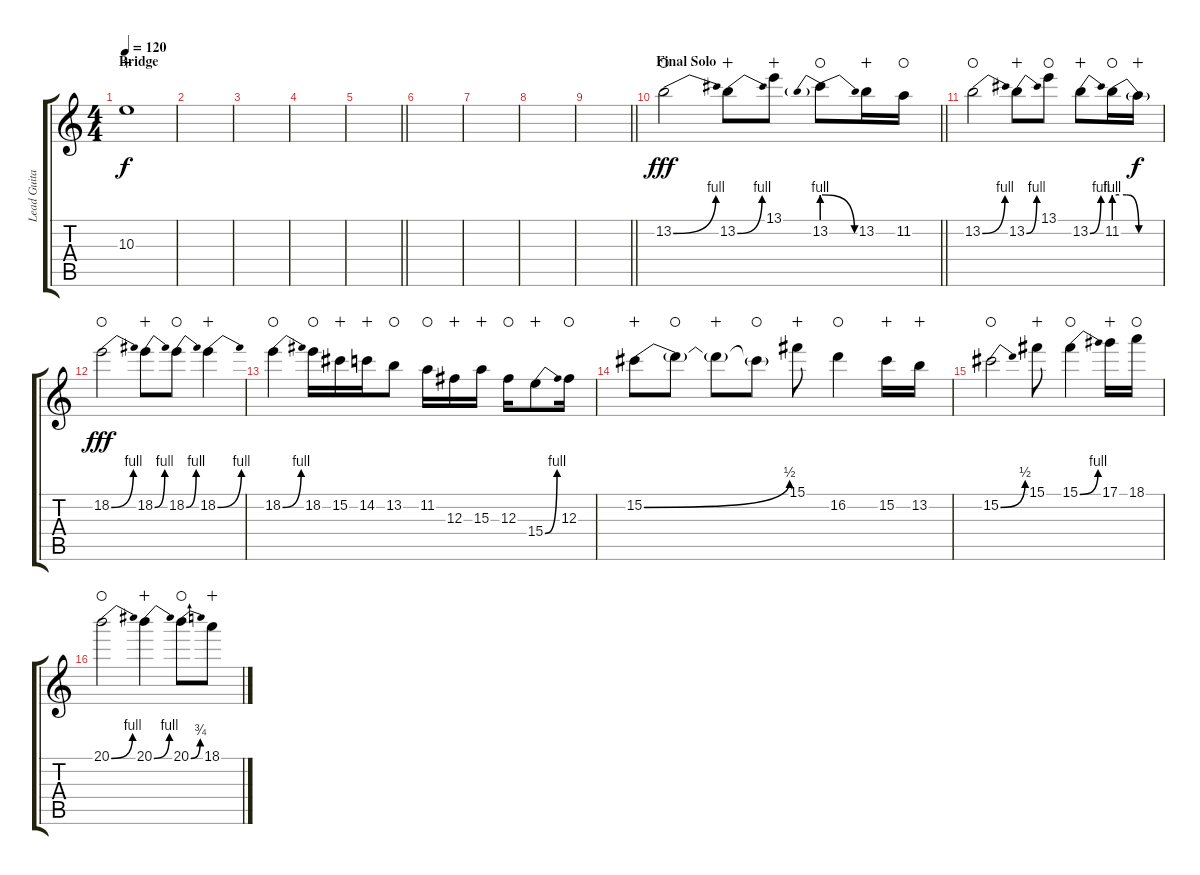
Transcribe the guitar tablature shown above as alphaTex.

\track ("Lead Guitar (Joel Carli)" "Lead Guita") {instrument distortionguitar}
\staff {score tabs}
\tuning (Eb4 Bb3 Gb3 Db3 Ab2 Eb2) {hide}
\ts (4 4)
\section ("" "Bridge")
\tempo 120
\clef g2
\ks c
10.3{t}.1{dy f wahc} |
|
|
|
\barLineRight lightlight
|
|
|
|
\barLineRight lightlight
|
\section ("" "Final Solo")
\barLineRight lightlight
13.2{be (bend 0 0 60 4)}.2{dy fff instrument distortionguitar waho} 13.2{be (bend 0 0 60 4)}.8{wahc} 13.1.8{wahc} 13.2{be (prebendrelease 0 4 60 0)}.8{waho} 13.2.16{wahc} 11.2.16{waho} |
13.2{be (bend 0 0 60 4)}.2{waho} 13.2{be (bend 0 0 60 4)}.8{wahc} 13.1.8{waho} 13.2{be (bend 0 0 60 4)}.8{wahc} 11.2{be (custom 0 4 15 4 30 0 60 0)}.16{waho} 11.2{t}.16{dy f wahc} |
18.2{be (bend 0 0 60 4)}.2{dy fff waho} 18.2{be (bend 0 0 60 4)}.8{wahc} 18.2{be (bend 0 0 60 4)}.8{waho} 18.2{be (bend 0 0 60 4)}.4{wahc} |
18.2{be (bend 0 0 60 4)}.4{waho} 18.2.16{waho} 15.2.16{wahc} 14.2.16{wahc} 13.2.8{waho} 11.2.16{waho} 12.3.16{wahc} 15.3.16{wahc} 12.3.16{waho} 15.4{be (bend 0 0 60 4)}.8{wahc} 12.3.16{waho} |
15.2{be (bend 0 0 60 2)}.8{wahc} 15.2{t}.8{waho} 15.2{t}.8{wahc} 15.2{t}.8{waho} 15.1.8{wahc} 16.2.4{waho} 15.2.16{wahc} 13.2.16{wahc} |
15.2{be (bend 0 0 60 2)}.2{waho} 15.1.8{wahc} 15.1{be (bend 0 0 60 4)}.4{waho} 17.1.16{wahc} 18.1.16{waho} |
20.1{be (bend 0 0 60 4)}.2{waho} 20.1{be (bend 0 0 60 4)}.4{wahc} 20.1{be (bend 0 0 60 3)}.8{waho} 18.1.8{wahc}
